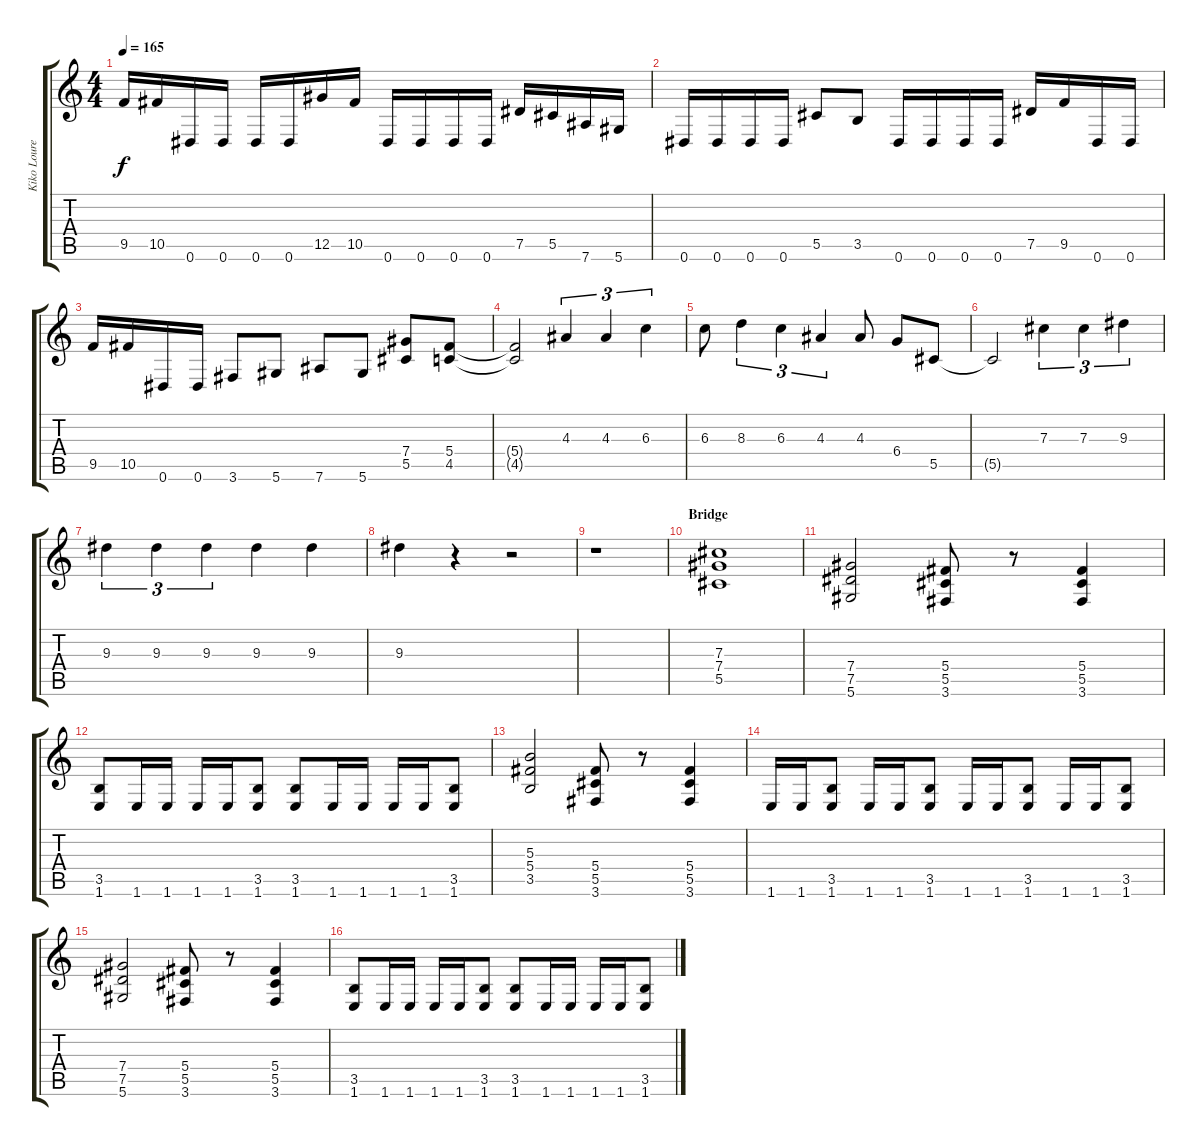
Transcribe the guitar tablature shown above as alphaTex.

\track ("Kiko Loureiro" "Kiko Loure") {instrument distortionguitar}
\staff {score tabs}
\tuning (Eb4 Bb3 Gb3 Db3 Ab2 Eb2) {hide}
\ts (4 4)
\tempo 165
\clef g2
\ks c
9.5.16{dy f} 10.5.16 0.6.16 0.6.16 0.6.16 0.6.16 12.5.16 10.5.16 0.6.16 0.6.16 0.6.16 0.6.16 7.5.16 5.5.16 7.6.16 5.6.16 |
0.6.16 0.6.16 0.6.16 0.6.16 5.5.8 3.5.8 0.6.16 0.6.16 0.6.16 0.6.16 7.5.16 9.5.16 0.6.16 0.6.16 |
9.5.16 10.5.16 0.6.16 0.6.16 3.6.8 5.6.8 7.6.8 5.6.8 (7.4 5.5).8 (5.4 4.5).8 |
(5.4{t} 4.5{t}).2 4.3.4{tu (3 2)} 4.3.4{tu (3 2)} 6.3.4{tu (3 2)} |
6.3.8 8.3.4{tu (3 2)} 6.3.4{tu (3 2)} 4.3.4{tu (3 2)} 4.3.8 6.4.8 5.5.8 |
5.5{t}.2 7.3.4{tu (3 2)} 7.3.4{tu (3 2)} 9.3.4{tu (3 2)} |
9.3.4{tu (3 2)} 9.3.4{tu (3 2)} 9.3.4{tu (3 2)} 9.3.4 9.3.4 |
9.3.4 r.4 r.2 |
r.1 |
\section ("" "Bridge")
(7.3 7.4 5.5).1 |
(7.4 7.5 5.6).2 (5.4 5.5 3.6).8 r.8 (5.4 5.5 3.6).4 |
(3.5 1.6).8 1.6.16 1.6.16 1.6.16 1.6.16 (3.5 1.6).8 (3.5 1.6).8 1.6.16 1.6.16 1.6.16 1.6.16 (3.5 1.6).8 |
(5.3 5.4 3.5).2 (5.4 5.5 3.6).8 r.8 (5.4 5.5 3.6).4 |
1.6.16 1.6.16 (3.5 1.6).8 1.6.16 1.6.16 (3.5 1.6).8 1.6.16 1.6.16 (3.5 1.6).8 1.6.16 1.6.16 (3.5 1.6).8 |
(7.4 7.5 5.6).2 (5.4 5.5 3.6).8 r.8 (5.4 5.5 3.6).4 |
(3.5 1.6).8 1.6.16 1.6.16 1.6.16 1.6.16 (3.5 1.6).8 (3.5 1.6).8 1.6.16 1.6.16 1.6.16 1.6.16 (3.5 1.6).8
